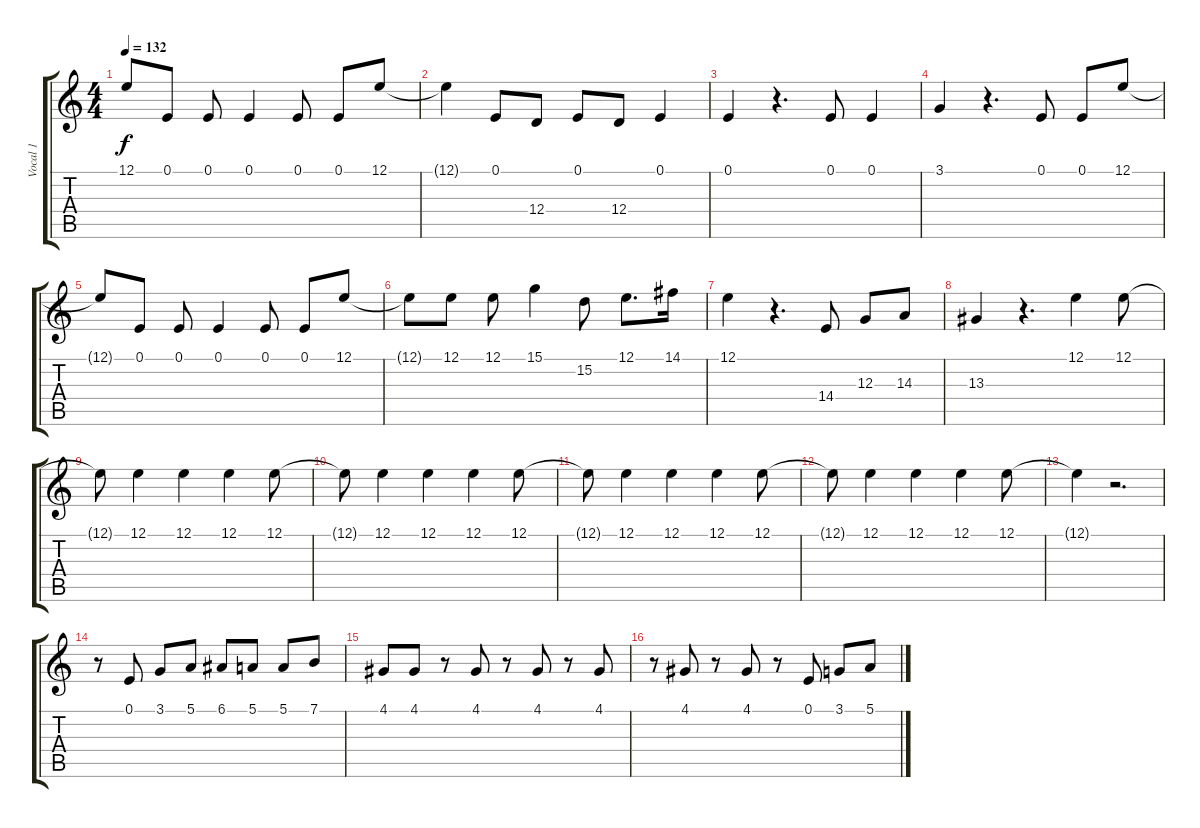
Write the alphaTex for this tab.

\track ("Vocal 1" "Vocal 1") {instrument lead2sawtooth}
\staff {score tabs}
\tuning (E4 B3 G3 D3 A2 E2) {hide}
\ts (4 4)
\tempo 132
\clef g2
\ks c
12.1{t}.8{dy f} 0.1.8 0.1.8 0.1.4 0.1.8 0.1.8 12.1.8 |
12.1{t}.4 0.1.8 12.4.8 0.1.8 12.4.8 0.1.4 |
0.1.4 r.4{d} 0.1.8 0.1.4 |
3.1.4 r.4{d} 0.1.8 0.1.8 12.1.8 |
12.1{t}.8 0.1.8 0.1.8 0.1.4 0.1.8 0.1.8 12.1.8 |
12.1{t}.8 12.1.8 12.1.8 15.1.4 15.2.8 12.1.8{d} 14.1.16 |
12.1.4 r.4{d} 14.4.8 12.3.8 14.3.8 |
13.3.4 r.4{d} 12.1.4 12.1.8 |
12.1{t}.8 12.1.4 12.1.4 12.1.4 12.1.8 |
12.1{t}.8 12.1.4 12.1.4 12.1.4 12.1.8 |
12.1{t}.8 12.1.4 12.1.4 12.1.4 12.1.8 |
12.1{t}.8 12.1.4 12.1.4 12.1.4 12.1.8 |
12.1{t}.4 r.2{d} |
r.8 0.1.8 3.1.8 5.1.8 6.1.8 5.1.8 5.1.8 7.1.8 |
4.1.8 4.1.8 r.8 4.1.8 r.8 4.1.8 r.8 4.1.8 |
r.8 4.1.8 r.8 4.1.8 r.8 0.1.8 3.1.8 5.1.8
